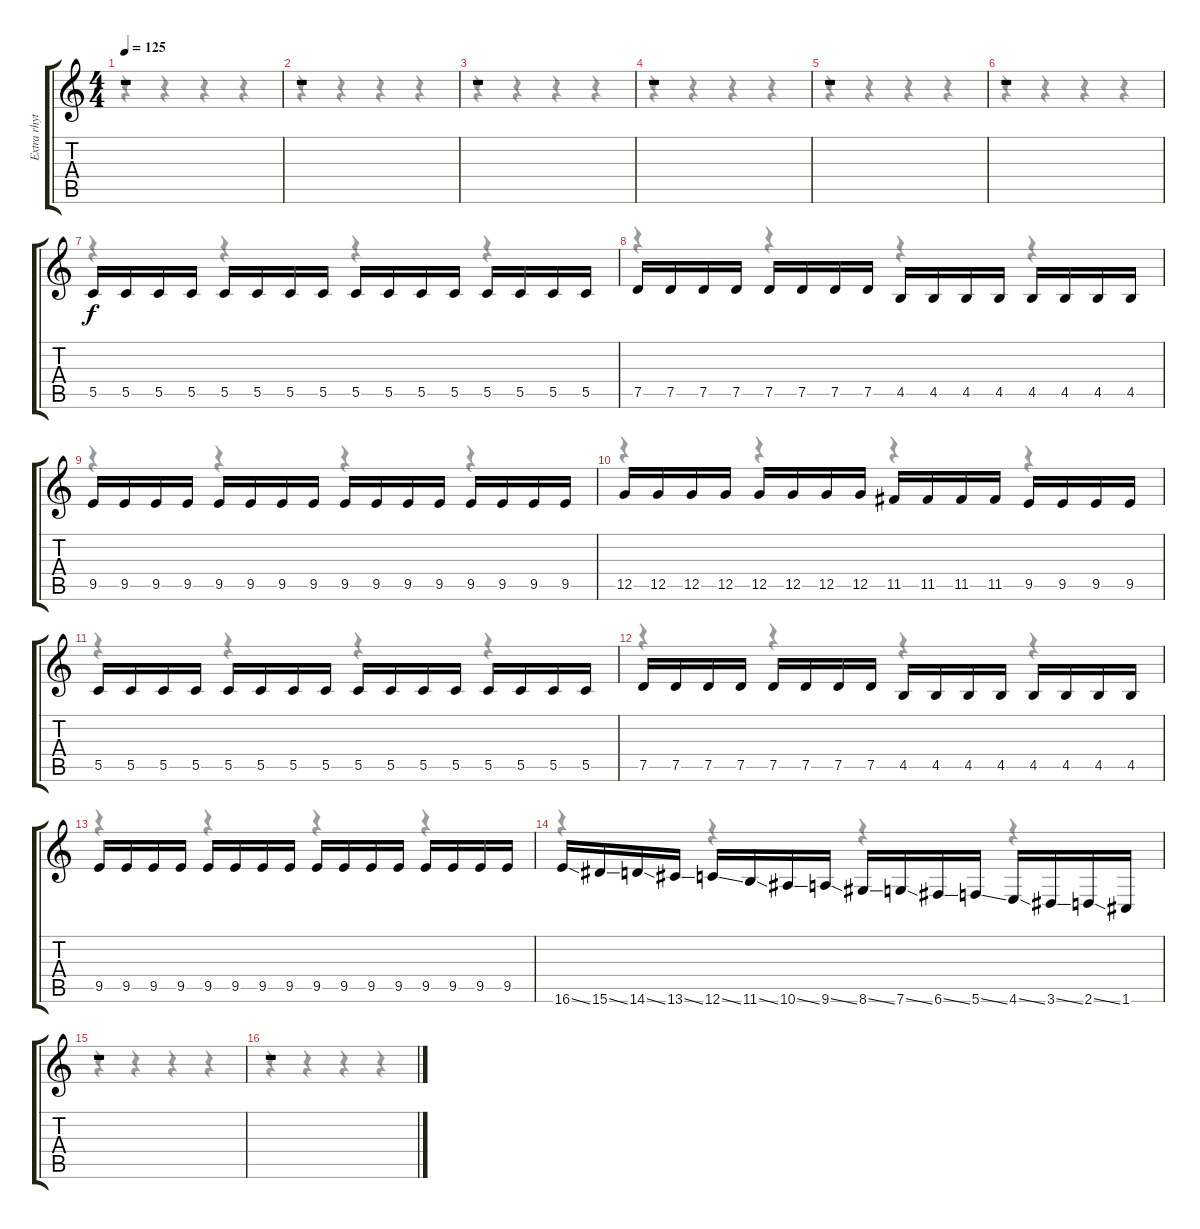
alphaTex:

\track ("Extra rhythm" "Extra rhyt") {instrument distortionguitar}
\staff {score tabs}
\tuning (D4 A3 F3 C3 G2 C2) {hide}
\voice
\ts (4 4)
\tempo 125
\clef g2
\ks c
r.1{dy f} |
r.1 |
r.1 |
r.1 |
r.1 |
r.1 |
5.5.16 5.5.16 5.5.16 5.5.16 5.5.16 5.5.16 5.5.16 5.5.16 5.5.16 5.5.16 5.5.16 5.5.16 5.5.16 5.5.16 5.5.16 5.5.16 |
7.5.16 7.5.16 7.5.16 7.5.16 7.5.16 7.5.16 7.5.16 7.5.16 4.5.16 4.5.16 4.5.16 4.5.16 4.5.16 4.5.16 4.5.16 4.5.16 |
9.5.16 9.5.16 9.5.16 9.5.16 9.5.16 9.5.16 9.5.16 9.5.16 9.5.16 9.5.16 9.5.16 9.5.16 9.5.16 9.5.16 9.5.16 9.5.16 |
12.5.16 12.5.16 12.5.16 12.5.16 12.5.16 12.5.16 12.5.16 12.5.16 11.5.16 11.5.16 11.5.16 11.5.16 9.5.16 9.5.16 9.5.16 9.5.16 |
5.5.16 5.5.16 5.5.16 5.5.16 5.5.16 5.5.16 5.5.16 5.5.16 5.5.16 5.5.16 5.5.16 5.5.16 5.5.16 5.5.16 5.5.16 5.5.16 |
7.5.16 7.5.16 7.5.16 7.5.16 7.5.16 7.5.16 7.5.16 7.5.16 4.5.16 4.5.16 4.5.16 4.5.16 4.5.16 4.5.16 4.5.16 4.5.16 |
9.5.16 9.5.16 9.5.16 9.5.16 9.5.16 9.5.16 9.5.16 9.5.16 9.5.16 9.5.16 9.5.16 9.5.16 9.5.16 9.5.16 9.5.16 9.5.16 |
16.6{ss}.16 15.6{ss}.16 14.6{ss}.16 13.6{ss}.16 12.6{ss}.16 11.6{ss}.16 10.6{ss}.16 9.6{ss}.16 8.6{ss}.16 7.6{ss}.16 6.6{ss}.16 5.6{ss}.16 4.6{ss}.16 3.6{ss}.16 2.6{ss}.16 1.6.16 |
r.1 |
r.1
\voice
\clef g2
\ottava regular
\simile none
\ks c
r.4{dy f} r.4 r.4 r.4 |
r.4 r.4 r.4 r.4 |
r.4 r.4 r.4 r.4 |
r.4 r.4 r.4 r.4 |
r.4 r.4 r.4 r.4 |
r.4 r.4 r.4 r.4 |
r.4 r.4 r.4 r.4 |
r.4 r.4 r.4 r.4 |
r.4 r.4 r.4 r.4 |
r.4 r.4 r.4 r.4 |
r.4 r.4 r.4 r.4 |
r.4 r.4 r.4 r.4 |
r.4 r.4 r.4 r.4 |
r.4 r.4 r.4 r.4 |
r.4 r.4 r.4 r.4 |
r.4 r.4 r.4 r.4
